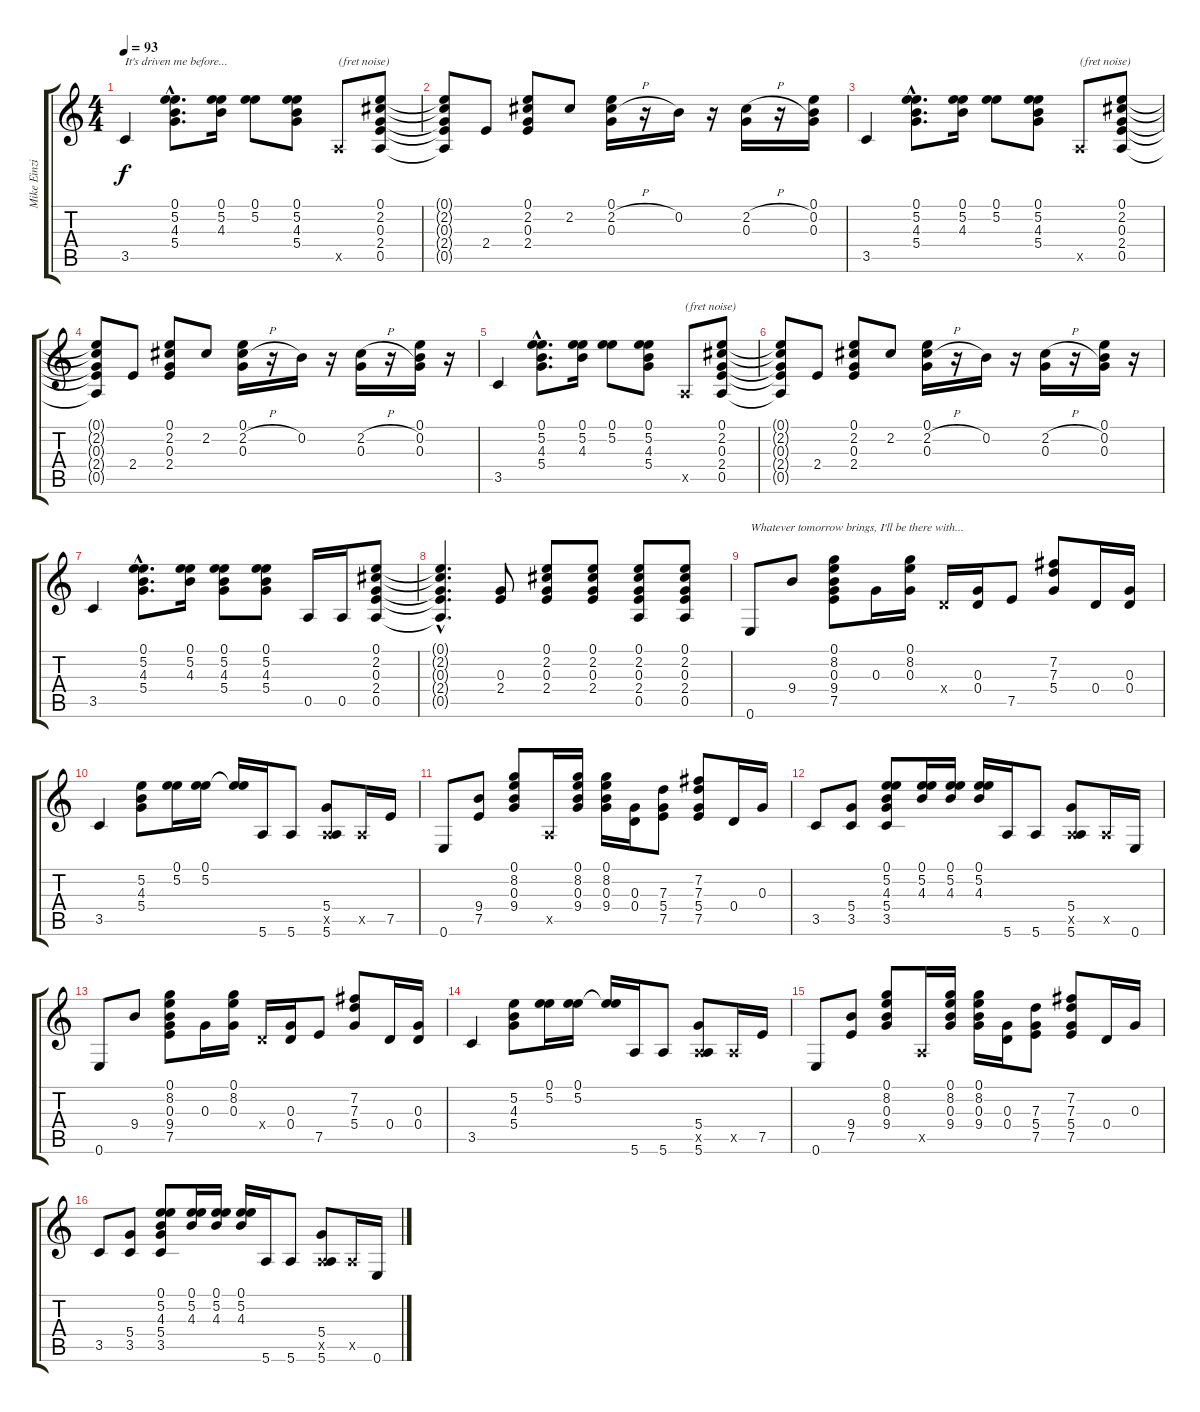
\track ("Mike Einziger 2" "Mike Einzi") {instrument acousticguitarsteel}
\staff {score tabs}
\tuning (E4 B3 G3 D3 A2 E2) {hide}
\ts (4 4)
\tempo 93
\clef g2
\ks c
3.5.4{txt "It's driven me before..." dy f} (0.1{hac} 5.2{hac} 4.3{hac} 5.4{hac}).8{d} (0.1 5.2 4.3).16 (0.1 5.2).8 (0.1 5.2 4.3 5.4).8 0.5{x}.8{txt "(fret noise)"} (0.1 2.2 0.3 2.4 0.5).8 |
(0.1{t} 2.2{t} 0.3{t} 2.4{t} 0.5{t}).8 2.4.8 (0.1 2.2 0.3 2.4).8 2.2.8 (0.1 2.2{h} 0.3).16 r.16 0.2.16 r.16 (2.2{h} 0.3).16 r.16 (0.1 0.2 0.3).16 |
3.5.4 (0.1{hac} 5.2{hac} 4.3{hac} 5.4{hac}).8{d} (0.1 5.2 4.3).16 (0.1 5.2).8 (0.1 5.2 4.3 5.4).8 0.5{x}.8{txt "(fret noise)"} (0.1 2.2 0.3 2.4 0.5).8 |
(0.1{t} 2.2{t} 0.3{t} 2.4{t} 0.5{t}).8 2.4.8 (0.1 2.2 0.3 2.4).8 2.2.8 (0.1 2.2{h} 0.3).16 r.16 0.2.16 r.16 (2.2{h} 0.3).16 r.16 (0.1 0.2 0.3).16 r.16 |
3.5.4 (0.1{hac} 5.2{hac} 4.3{hac} 5.4{hac}).8{d} (0.1 5.2 4.3).16 (0.1 5.2).8 (0.1 5.2 4.3 5.4).8 0.5{x}.8{txt "(fret noise)"} (0.1 2.2 0.3 2.4 0.5).8 |
(0.1{t} 2.2{t} 0.3{t} 2.4{t} 0.5{t}).8 2.4.8 (0.1 2.2 0.3 2.4).8 2.2.8 (0.1 2.2{h} 0.3).16 r.16 0.2.16 r.16 (2.2{h} 0.3).16 r.16 (0.1 0.2 0.3).16 r.16 |
3.5.4 (0.1{hac} 5.2{hac} 4.3{hac} 5.4{hac}).8{d} (0.1 5.2 4.3).16 (0.1 5.2 4.3 5.4).8 (0.1 5.2 4.3 5.4).8 0.5.16 0.5.16 (0.1 2.2 0.3 2.4 0.5).8 |
(0.1{hac t} 2.2{hac t} 0.3{hac t} 2.4{hac t} 0.5{hac t}).4{d} (0.3 2.4).8 (0.1 2.2 0.3 2.4).8 (0.1 2.2 0.3 2.4).8 (0.1 2.2 0.3 2.4 0.5).8 (0.1 2.2 0.3 2.4 0.5).8 |
0.6.8{txt "Whatever tomorrow brings, I'll be there with..."} 9.4.8 (0.1 8.2 0.3 9.4 7.5).8 0.3.16 (0.1 8.2 0.3).16 0.4{x}.16 (0.3 0.4).16 7.5.8 (7.2 7.3 5.4).8 0.4.16 (0.3 0.4).16 |
3.5.4 (5.2 4.3 5.4).8 (0.1 5.2).16 (0.1 5.2).16 (0.1{t} 5.2{t}).16 5.6.16 5.6.8 (5.4 0.5{x} 5.6).8 0.5{x}.16 7.5.16 |
0.6.8 (9.4 7.5).8 (0.1 8.2 0.3 9.4).8 0.5{x}.16 (0.1 8.2 0.3 9.4).16 (0.1 8.2 0.3 9.4).16 (0.3 0.4).16 (7.3 5.4 7.5).8 (7.2 7.3 5.4 7.5).8 0.4.16 0.3.16 |
3.5.8 (5.4 3.5).8 (0.1 5.2 4.3 5.4 3.5).8 (0.1 5.2 4.3).16 (0.1 5.2 4.3).16 (0.1 5.2 4.3).16 5.6.16 5.6.8 (5.4 0.5{x} 5.6).8 0.5{x}.16 0.6.16 |
0.6.8 9.4.8 (0.1 8.2 0.3 9.4 7.5).8 0.3.16 (0.1 8.2 0.3).16 0.4{x}.16 (0.3 0.4).16 7.5.8 (7.2 7.3 5.4).8 0.4.16 (0.3 0.4).16 |
3.5.4 (5.2 4.3 5.4).8 (0.1 5.2).16 (0.1 5.2).16 (0.1{t} 5.2{t}).16 5.6.16 5.6.8 (5.4 0.5{x} 5.6).8 0.5{x}.16 7.5.16 |
0.6.8 (9.4 7.5).8 (0.1 8.2 0.3 9.4).8 0.5{x}.16 (0.1 8.2 0.3 9.4).16 (0.1 8.2 0.3 9.4).16 (0.3 0.4).16 (7.3 5.4 7.5).8 (7.2 7.3 5.4 7.5).8 0.4.16 0.3.16 |
3.5.8 (5.4 3.5).8 (0.1 5.2 4.3 5.4 3.5).8 (0.1 5.2 4.3).16 (0.1 5.2 4.3).16 (0.1 5.2 4.3).16 5.6.16 5.6.8 (5.4 0.5{x} 5.6).8 0.5{x}.16 0.6.16
